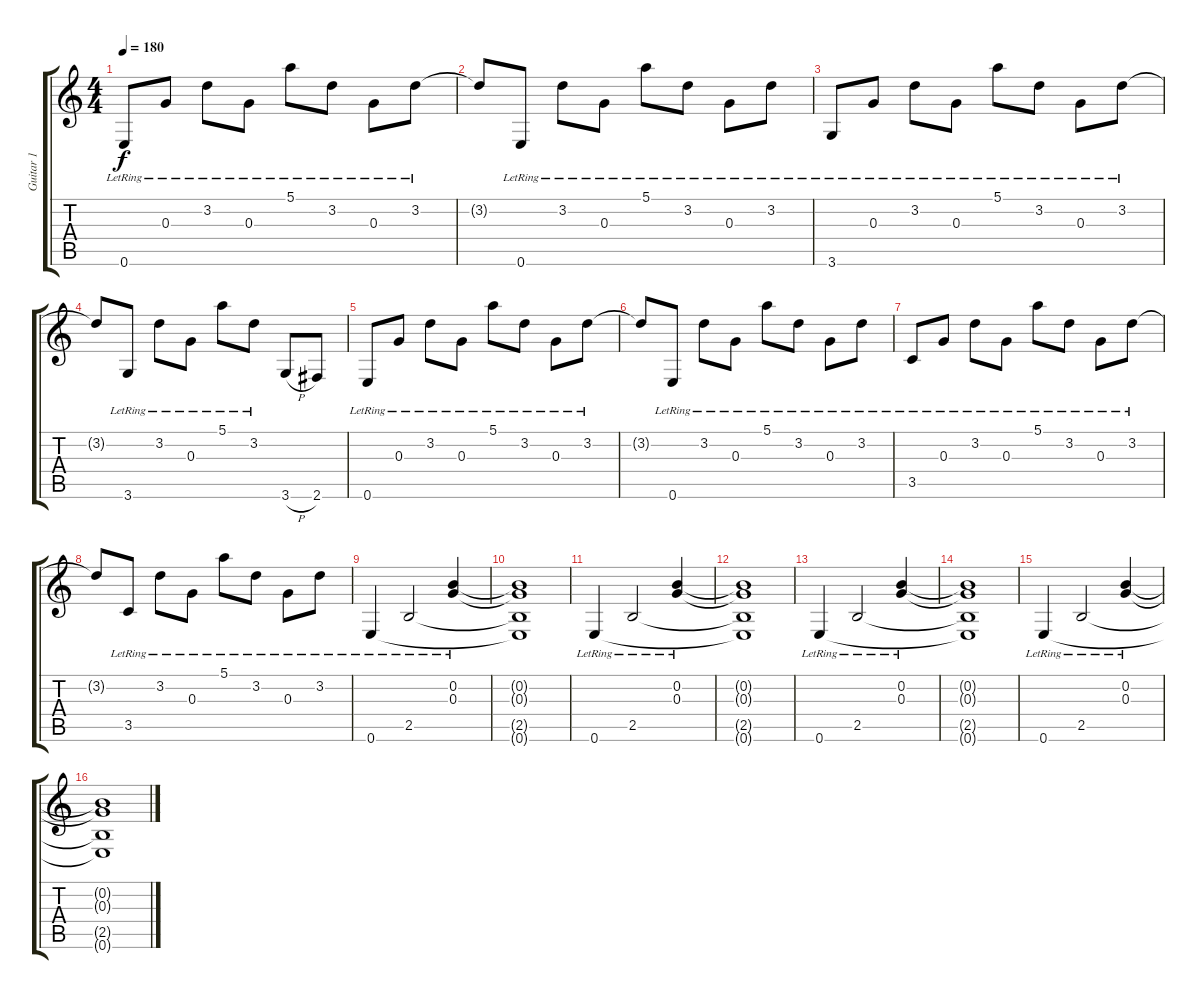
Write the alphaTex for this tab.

\track ("Guitar 1" "Guitar 1") {instrument distortionguitar}
\staff {score tabs}
\tuning (E4 B3 G3 D3 A2 E2) {hide}
\ts (4 4)
\tempo 180
\clef g2
\ks c
0.6{lr}.8{dy f instrument electricguitarclean} 0.3{lr}.8 3.2{lr}.8 0.3{lr}.8 5.1{lr}.8 3.2{lr}.8 0.3{lr}.8 3.2{lr}.8 |
3.2{t}.8{instrument electricguitarclean} 0.6{lr}.8 3.2{lr}.8 0.3{lr}.8 5.1{lr}.8 3.2{lr}.8 0.3{lr}.8 3.2{lr}.8 |
3.6{lr}.8{instrument electricguitarclean} 0.3{lr}.8 3.2{lr}.8 0.3{lr}.8 5.1{lr}.8 3.2{lr}.8 0.3{lr}.8 3.2{lr}.8 |
3.2{t}.8{instrument electricguitarclean} 3.6{lr}.8 3.2{lr}.8 0.3{lr}.8 5.1{lr}.8 3.2{lr}.8 3.6{h}.8 2.6.8 |
0.6{lr}.8{instrument electricguitarclean} 0.3{lr}.8 3.2{lr}.8 0.3{lr}.8 5.1{lr}.8 3.2{lr}.8 0.3{lr}.8 3.2{lr}.8 |
3.2{t}.8{instrument electricguitarclean} 0.6{lr}.8 3.2{lr}.8 0.3{lr}.8 5.1{lr}.8 3.2{lr}.8 0.3{lr}.8 3.2{lr}.8 |
3.5{lr}.8{instrument electricguitarclean} 0.3{lr}.8 3.2{lr}.8 0.3{lr}.8 5.1{lr}.8 3.2{lr}.8 0.3{lr}.8 3.2{lr}.8 |
3.2{t}.8{instrument electricguitarclean} 3.5{lr}.8 3.2{lr}.8 0.3{lr}.8 5.1{lr}.8 3.2{lr}.8 0.3{lr}.8 3.2{lr}.8 |
0.6{lr}.4{instrument electricguitarclean} 2.5{lr}.2 (0.2{lr} 0.3{lr}).4 |
(0.2{t} 0.3{t} 2.5{t} 0.6{t}).1 |
0.6{lr}.4{instrument electricguitarclean} 2.5{lr}.2 (0.2{lr} 0.3{lr}).4 |
(0.2{t} 0.3{t} 2.5{t} 0.6{t}).1 |
0.6{lr}.4{instrument electricguitarclean} 2.5{lr}.2 (0.2{lr} 0.3{lr}).4 |
(0.2{t} 0.3{t} 2.5{t} 0.6{t}).1 |
0.6{lr}.4{instrument electricguitarclean} 2.5{lr}.2 (0.2{lr} 0.3{lr}).4 |
(0.2{t} 0.3{t} 2.5{t} 0.6{t}).1
